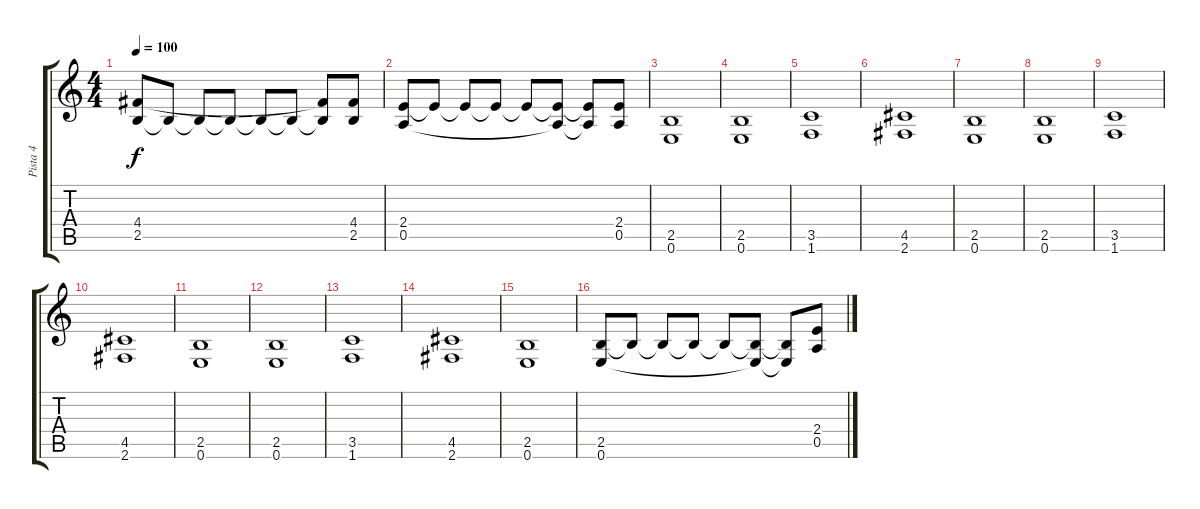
\track ("Pista 4" "Pista 4") {instrument distortionguitar}
\staff {score tabs}
\tuning (E4 B3 G3 D3 A2 E2) {hide}
\ts (4 4)
\tempo 100
\clef g2
\ks c
(4.4 2.5).8{dy f} 2.5{t}.8 2.5{t}.8 2.5{t}.8 2.5{t}.8 2.5{t}.8 (4.4{t} 2.5{t}).8 (4.4 2.5).8 |
(2.4 0.5).8 2.4{t}.8 2.4{t}.8 2.4{t}.8 2.4{t}.8 (2.4{t} 0.5{t}).8 (2.4{t} 0.5{t}).8 (2.4 0.5).8 |
(2.5 0.6).1 |
(2.5 0.6).1 |
(3.5 1.6).1 |
(4.5 2.6).1 |
(2.5 0.6).1 |
(2.5 0.6).1 |
(3.5 1.6).1 |
(4.5 2.6).1 |
(2.5 0.6).1 |
(2.5 0.6).1 |
(3.5 1.6).1 |
(4.5 2.6).1 |
(2.5 0.6).1 |
(2.5 0.6).8 2.5{t}.8 2.5{t}.8 2.5{t}.8 2.5{t}.8 (2.5{t} 0.6{t}).8 (2.5{t} 0.6{t}).8 (2.4 0.5).8
